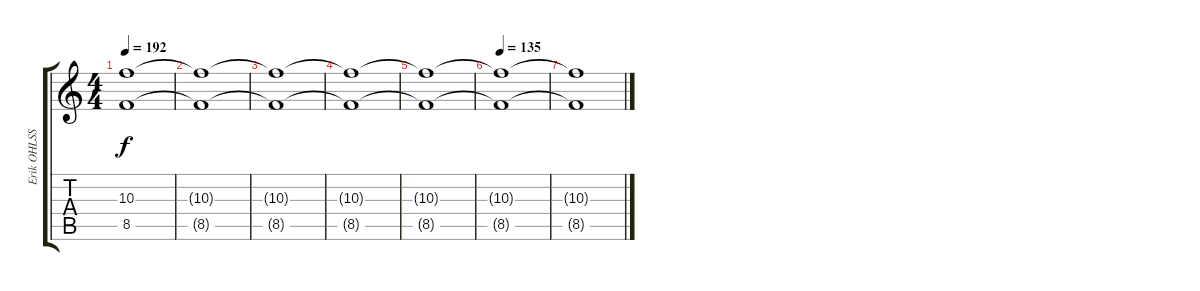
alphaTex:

\track ("Erik OHLSSON" "Erik OHLSS") {instrument distortionguitar}
\staff {score tabs}
\tuning (E4 B3 G3 D3 A2 E2) {hide}
\ts (4 4)
\tempo 192
\clef g2
\ks c
(10.3{t} 8.5{t}).1{dy f} |
(10.3{t} 8.5{t}).1 |
(10.3{t} 8.5{t}).1 |
(10.3{t} 8.5{t}).1 |
(10.3{t} 8.5{t}).1 |
\tempo 135
(10.3{t} 8.5{t}).1 |
(10.3{t} 8.5{t}).1
